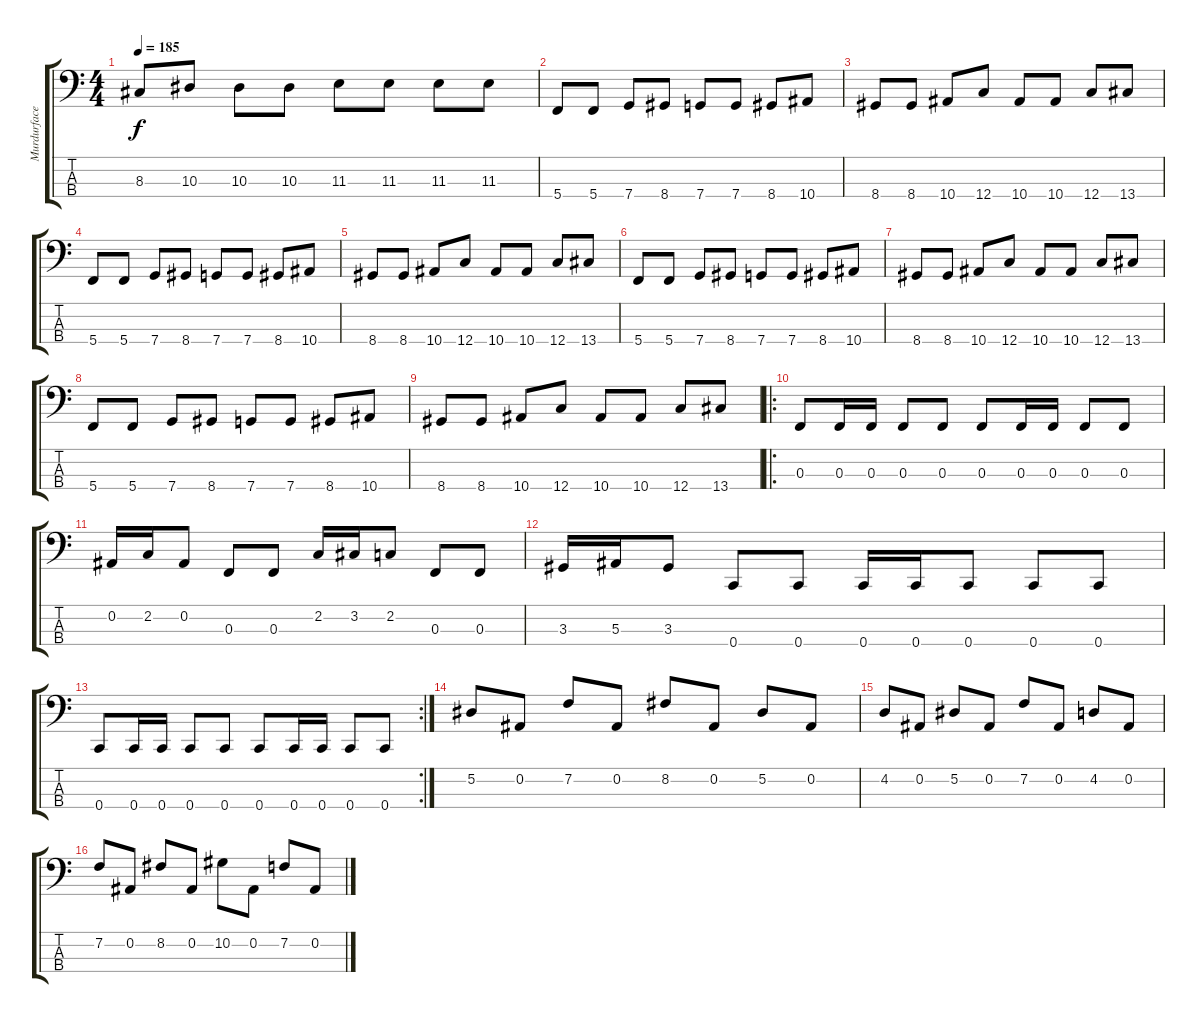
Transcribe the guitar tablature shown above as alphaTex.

\track ("Murdurface" "Murdurface") {instrument electricbasspick}
\staff {score tabs}
\tuning (Eb2 Bb1 F1 C1) {hide}
\ts (4 4)
\tempo 185
\clef f4
\ks c
8.3{t}.8{dy f} 10.3.8 10.3.8 10.3.8 11.3.8 11.3.8 11.3.8 11.3.8 |
5.4.8 5.4.8 7.4.8 8.4.8 7.4.8 7.4.8 8.4.8 10.4.8 |
8.4.8 8.4.8 10.4.8 12.4.8 10.4.8 10.4.8 12.4.8 13.4.8 |
5.4.8 5.4.8 7.4.8 8.4.8 7.4.8 7.4.8 8.4.8 10.4.8 |
8.4.8 8.4.8 10.4.8 12.4.8 10.4.8 10.4.8 12.4.8 13.4.8 |
5.4.8 5.4.8 7.4.8 8.4.8 7.4.8 7.4.8 8.4.8 10.4.8 |
8.4.8 8.4.8 10.4.8 12.4.8 10.4.8 10.4.8 12.4.8 13.4.8 |
5.4.8 5.4.8 7.4.8 8.4.8 7.4.8 7.4.8 8.4.8 10.4.8 |
8.4.8 8.4.8 10.4.8 12.4.8 10.4.8 10.4.8 12.4.8 13.4.8 |
\ro
0.3.8 0.3.16 0.3.16 0.3.8 0.3.8 0.3.8 0.3.16 0.3.16 0.3.8 0.3.8 |
0.2.16 2.2.16 0.2.8 0.3.8 0.3.8 2.2.16 3.2.16 2.2.8 0.3.8 0.3.8 |
3.3.16 5.3.16 3.3.8 0.4.8 0.4.8 0.4.16 0.4.16 0.4.8 0.4.8 0.4.8 |
\rc 2
0.4.8 0.4.16 0.4.16 0.4.8 0.4.8 0.4.8 0.4.16 0.4.16 0.4.8 0.4.8 |
5.2.8 0.2.8 7.2.8 0.2.8 8.2.8 0.2.8 5.2.8 0.2.8 |
4.2.8 0.2.8 5.2.8 0.2.8 7.2.8 0.2.8 4.2.8 0.2.8 |
7.2.8 0.2.8 8.2.8 0.2.8 10.2.8 0.2.8 7.2.8 0.2.8
